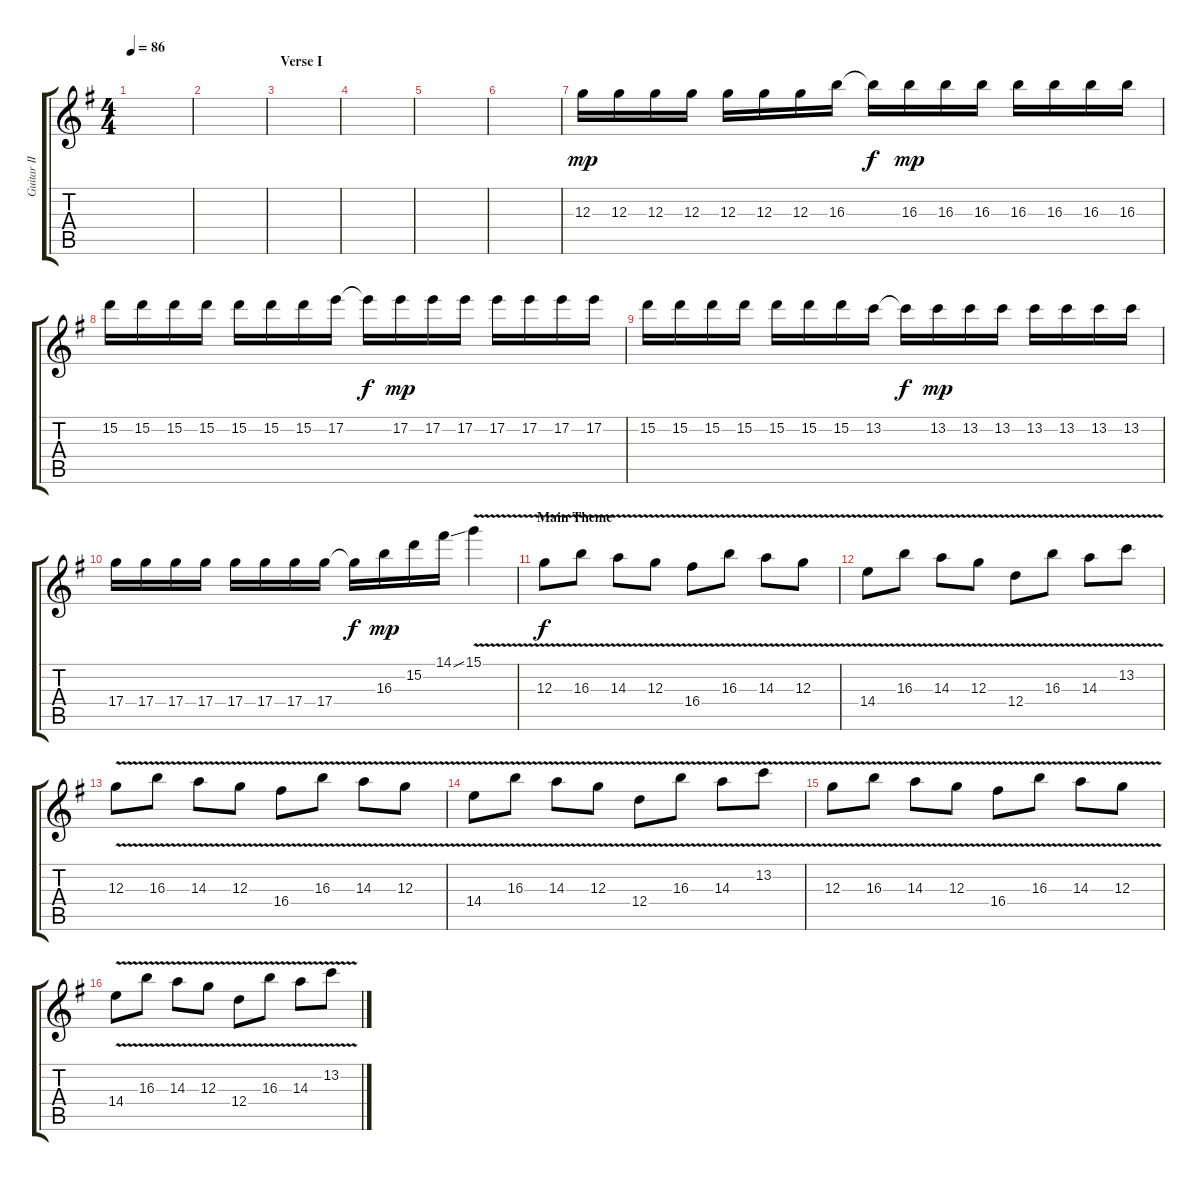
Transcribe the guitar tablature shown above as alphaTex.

\track ("Guitar II" "Guitar II") {instrument distortionguitar}
\staff {score tabs}
\tuning (E4 B3 G3 D3 A2 E2) {hide}
\ts (4 4)
\tempo 86
\clef g2
\ks eminor
|
|
\section ("" "Verse I")
|
|
|
|
12.3.16{dy mp} 12.3.16 12.3.16 12.3.16 12.3.16 12.3.16 12.3.16 16.3.16 16.3{t}.16{dy f} 16.3.16{dy mp} 16.3.16 16.3.16 16.3.16 16.3.16 16.3.16 16.3.16 |
15.2.16 15.2.16 15.2.16 15.2.16 15.2.16 15.2.16 15.2.16 17.2.16 17.2{t}.16{dy f} 17.2.16{dy mp} 17.2.16 17.2.16 17.2.16 17.2.16 17.2.16 17.2.16 |
15.2.16 15.2.16 15.2.16 15.2.16 15.2.16 15.2.16 15.2.16 13.2.16 13.2{t}.16{dy f} 13.2.16{dy mp} 13.2.16 13.2.16 13.2.16 13.2.16 13.2.16 13.2.16 |
17.4.16 17.4.16 17.4.16 17.4.16 17.4.16 17.4.16 17.4.16 17.4.16 17.4{t}.16{dy f} 16.3.16{dy mp} 15.2.16 14.1{ss}.16 15.1{v}.4 |
\section ("" "Main Theme")
12.3{v}.8{dy f} 16.3{v}.8 14.3{v}.8 12.3{v}.8 16.4{v}.8 16.3{v}.8 14.3{v}.8 12.3{v}.8 |
14.4{v}.8 16.3{v}.8 14.3{v}.8 12.3{v}.8 12.4{v}.8 16.3{v}.8 14.3{v}.8 13.2{v}.8 |
12.3{v}.8 16.3{v}.8 14.3{v}.8 12.3{v}.8 16.4{v}.8 16.3{v}.8 14.3{v}.8 12.3{v}.8 |
14.4{v}.8 16.3{v}.8 14.3{v}.8 12.3{v}.8 12.4{v}.8 16.3{v}.8 14.3{v}.8 13.2{v}.8 |
12.3{v}.8 16.3{v}.8 14.3{v}.8 12.3{v}.8 16.4{v}.8 16.3{v}.8 14.3{v}.8 12.3{v}.8 |
14.4{v}.8 16.3{v}.8 14.3{v}.8 12.3{v}.8 12.4{v}.8 16.3{v}.8 14.3{v}.8 13.2{v}.8
